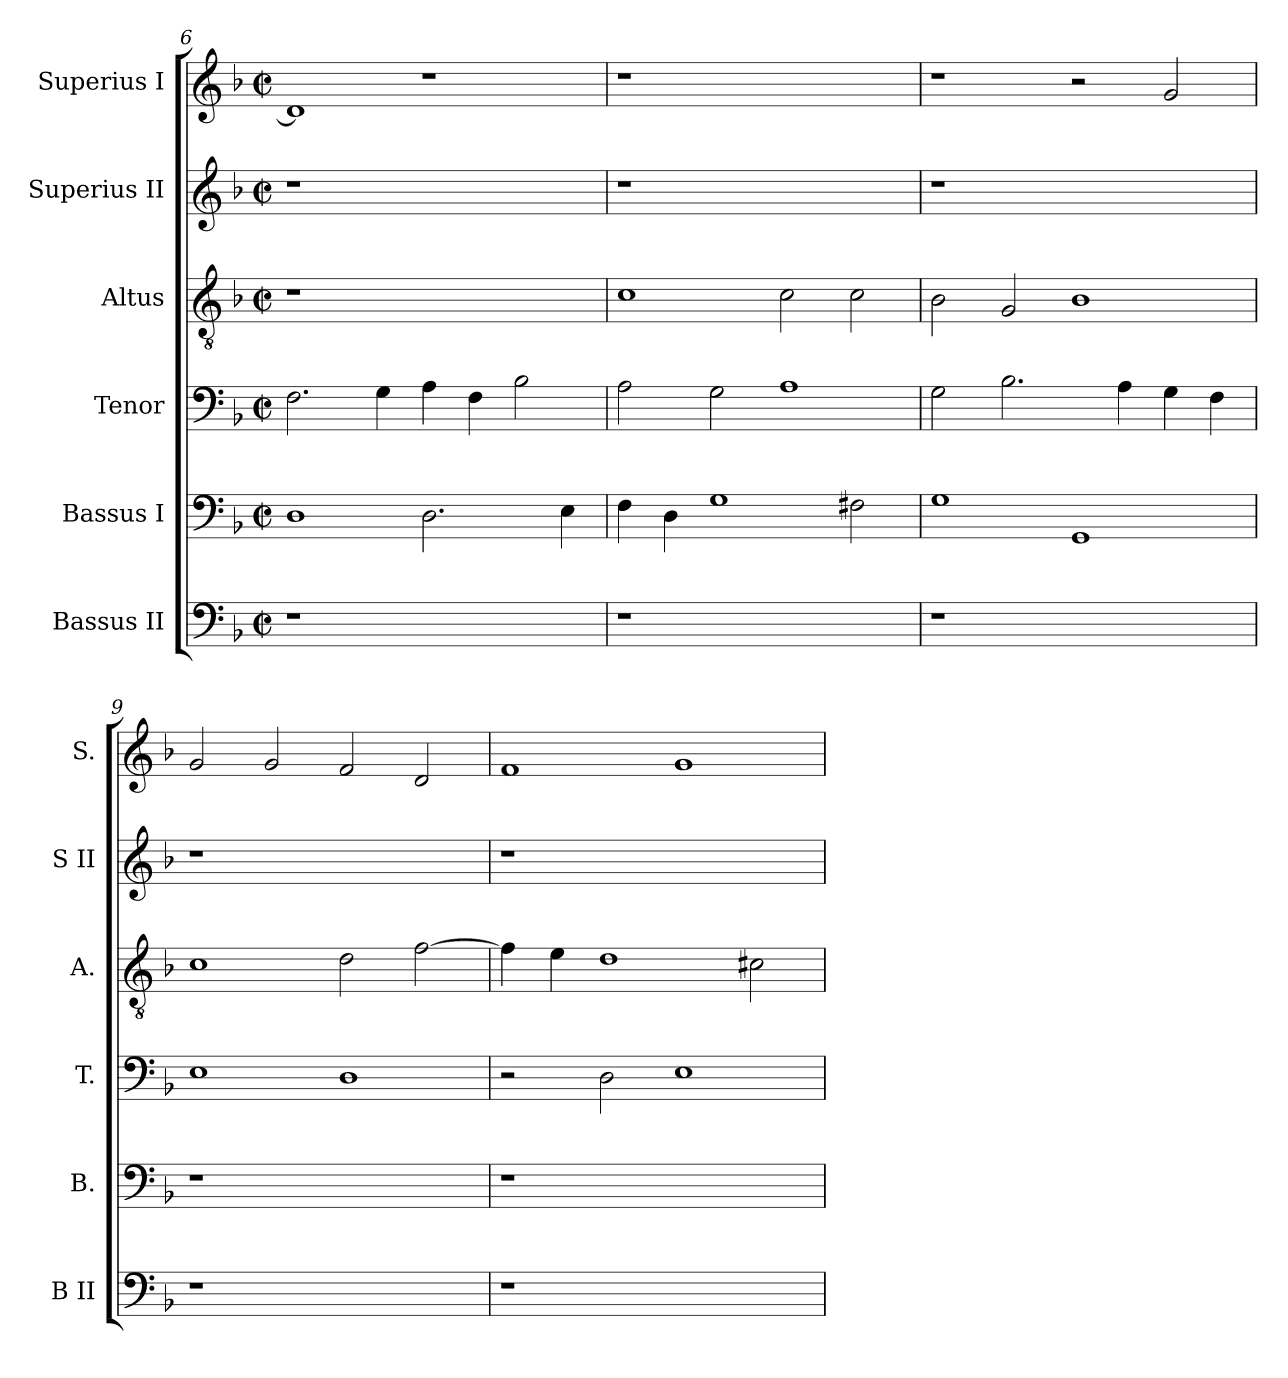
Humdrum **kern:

**kern	**kern	**kern	**kern	**kern	**kern
*part6	*part5	*part4	*part3	*part2	*part1
*staff6	*staff5	*staff4	*staff3	*staff2	*staff1
*I"Bassus II	*I"Bassus I	*I"Tenor	*I"Altus	*I"Superius II	*I"Superius I
*I'B II	*I'B.	*I'T.	*I'A.	*I'S II	*I'S.
*clefF4	*clefF4	*clefF4	*clefGv2	*clefG2	*clefG2
*	*	*	*ITrd7c12	*	*
*k[b-]	*k[b-]	*k[b-]	*k[b-]	*k[b-]	*k[b-]
*F:	*F:	*F:	*F:	*F:	*F:
*M2/2	*M2/2	*M2/2	*M2/2	*M2/2	*M2/2
*met(c|)	*met(c|)	*met(c|)	*met(c|)	*met(c|)	*met(c|)
=6	=6	=6	=6	=6	=6
!LO:N:vis=1	!	!	!LO:N:vis=1	!LO:N:vis=1	!
1r	1Di	2.Fi\	1r	1r	1di]
.	.	4Gi\	.	.	.
1ryy	2.Di\	4Ai\	1ryy	1ryy	1r
.	.	4Fi\	.	.	.
.	.	2B-i\	.	.	.
.	4Ei\	.	.	.	.
=7	=7	=7	=7	=7	=7
!LO:N:vis=1	!	!	!	!LO:N:vis=1	!LO:N:vis=1
1r	4Fi\	2Ai\	1Ci	1r	1r
.	4Di\	.	.	.	.
.	1Gi	2Gi\	.	.	.
1ryy	.	1Ai	2Ci\	1ryy	1ryy
.	2F#Xi\	.	2Ci\	.	.
=8	=8	=8	=8	=8	=8
!LO:N:vis=1	!	!	!	!LO:N:vis=1	!
1r	1Gi	2Gi\	2BB-i\	1r	1r
.	.	2.B-i\	2GGi/	.	.
1ryy	1GGi	.	1BB-i	1ryy	2r
.	.	4Ai\	.	.	.
.	.	4Gi\	.	.	2gi/
.	.	4Fi\	.	.	.
=9	=9	=9	=9	=9	=9
!LO:N:vis=1	!LO:N:vis=1	!	!	!LO:N:vis=1	!
1r	1r	1Ei	1Ci	1r	2gi/
.	.	.	.	.	2gi/
1ryy	1ryy	1Di	2Di\	1ryy	2fi/
.	.	.	[>2Fi\	.	2di/
!!LO:PB:g=z
=10	=10	=10	=10	=10	=10
!LO:N:vis=1	!LO:N:vis=1	!	!	!LO:N:vis=1	!
1r	1r	2r	4Fi\]	1r	1fi
.	.	.	4Ei\	.	.
.	.	2Di\	1Di	.	.
1ryy	1ryy	1Ei	.	1ryy	1gi
.	.	.	2C#Xi\	.	.
=	=	=	=	=	=
*-	*-	*-	*-	*-	*-
